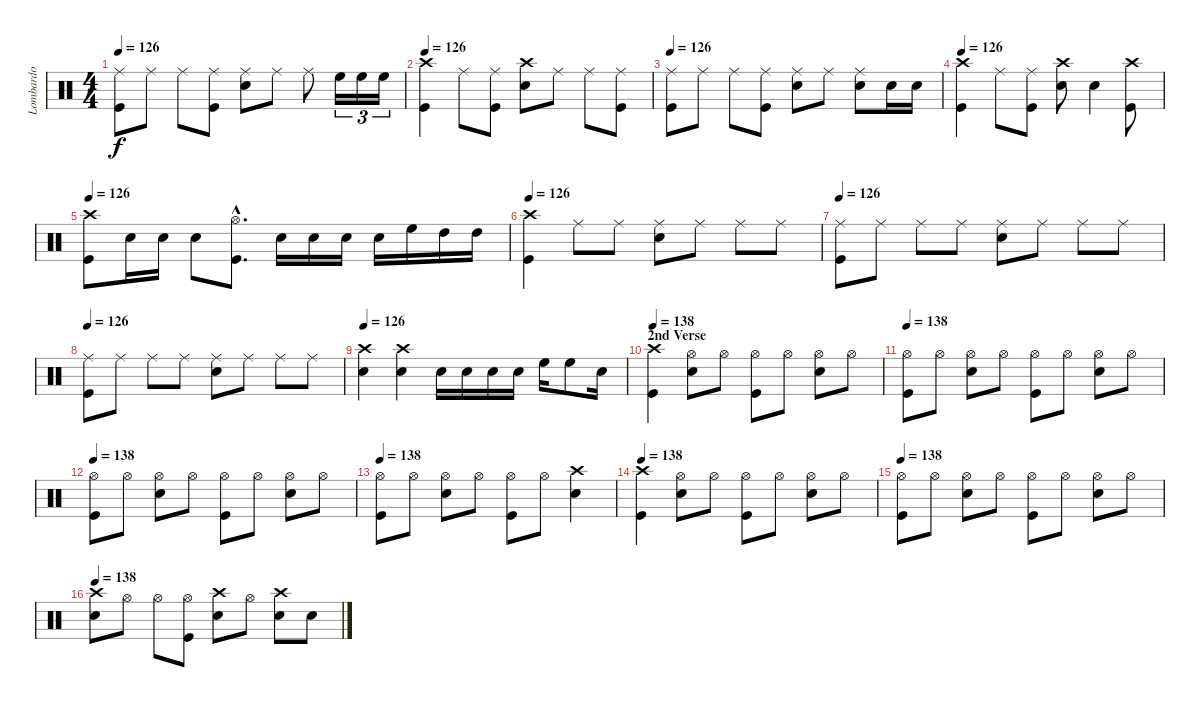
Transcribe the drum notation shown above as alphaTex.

\track ("Lombardo" "Lombardo") {instrument percussion}
\staff {score}
\articulation defaults
\ts (4 4)
\tempo 126
\clef neutral
\ks c
("Ride (middle)" "Kick (hit)").8{dy f} "Ride (middle)".8 "Ride (middle)".8 ("Ride (middle)" "Kick (hit)").8 ("Ride (middle)" "Snare (hit) 2").8 "Ride (middle)".8 "Ride (middle)".8 "High Floor Tom (hit)".16{tu (3 2)} "High Floor Tom (hit)".16{tu (3 2)} "High Floor Tom (hit)".16{tu (3 2)} |
\tempo 126
("Crash high (hit)" "Kick (hit)").4 "Ride (middle)".8 ("Ride (middle)" "Kick (hit)").8 ("Crash high (hit)" "Snare (hit) 2").8 "Ride (middle)".8 "Ride (middle)".8 ("Ride (middle)" "Kick (hit)").8 |
\tempo 126
("Ride (middle)" "Kick (hit)").8 "Ride (middle)".8 "Ride (middle)".8 ("Ride (middle)" "Kick (hit)").8 ("Ride (middle)" "Snare (hit) 2").8 "Ride (middle)".8 ("Ride (middle)" "Snare (hit) 2").8 "Snare (hit) 2".16 "Snare (hit) 2".16 |
\tempo 126
("Crash high (hit)" "Kick (hit)").4 "Ride (middle)".8 ("Ride (middle)" "Kick (hit)").8 ("Crash high (hit)" "Snare (hit) 2").8 "Snare (hit) 2".4 ("Crash high (hit)" "Kick (hit)").8 |
\tempo 126
("Crash high (hit)" "Kick (hit)").8 "Snare (hit) 2".16 "Snare (hit) 2".16 "Snare (hit) 2".8 ("Hi-Hat (open)"{hac} "Kick (hit)"{hac}).8{d} "Snare (hit) 2".16 "Snare (hit) 2".16 "Snare (hit) 2".16 "Snare (hit) 2".16 "High Floor Tom (hit)".16 "High Tom (hit)".16 "High Tom (hit)".16 |
\tempo 126
("Crash high (hit)" "Kick (hit)").4 "Ride (middle)".8 "Ride (middle)".8 ("Ride (middle)" "Snare (hit) 2").8 "Ride (middle)".8 "Ride (middle)".8 "Ride (middle)".8 |
\tempo 126
("Ride (middle)" "Kick (hit)").8 "Ride (middle)".8 "Ride (middle)".8 "Ride (middle)".8 ("Ride (middle)" "Snare (hit) 2").8 "Ride (middle)".8 "Ride (middle)".8 "Ride (middle)".8 |
\tempo 126
("Ride (middle)" "Kick (hit)").8 "Ride (middle)".8 "Ride (middle)".8 "Ride (middle)".8 ("Ride (middle)" "Snare (hit) 2").8 "Ride (middle)".8 "Ride (middle)".8 "Ride (middle)".8 |
\tempo 126
("Crash high (hit)" "Snare (hit) 2").4 ("Crash high (hit)" "Snare (hit) 2").4 "Snare (hit) 2".16 "Snare (hit) 2".16 "Snare (hit) 2".16 "Snare (hit) 2".16 "High Floor Tom (hit)".16 "High Floor Tom (hit)".8 "Snare (hit) 2".16 |
\section ("" "2nd Verse")
\tempo 138
("Crash high (hit)" "Kick (hit)").4 ("Hi-Hat (open)" "Snare (hit) 2").8 "Hi-Hat (open)".8 ("Hi-Hat (open)" "Kick (hit)").8 "Hi-Hat (open)".8 ("Hi-Hat (open)" "Snare (hit) 2").8 "Hi-Hat (open)".8 |
\tempo 138
("Hi-Hat (open)" "Kick (hit)").8 "Hi-Hat (open)".8 ("Hi-Hat (open)" "Snare (hit) 2").8 "Hi-Hat (open)".8 ("Hi-Hat (open)" "Kick (hit)").8 "Hi-Hat (open)".8 ("Hi-Hat (open)" "Snare (hit) 2").8 "Hi-Hat (open)".8 |
\tempo 138
("Hi-Hat (open)" "Kick (hit)").8 "Hi-Hat (open)".8 ("Hi-Hat (open)" "Snare (hit) 2").8 "Hi-Hat (open)".8 ("Hi-Hat (open)" "Kick (hit)").8 "Hi-Hat (open)".8 ("Hi-Hat (open)" "Snare (hit) 2").8 "Hi-Hat (open)".8 |
\tempo 138
("Hi-Hat (open)" "Kick (hit)").8 "Hi-Hat (open)".8 ("Hi-Hat (open)" "Snare (hit) 2").8 "Hi-Hat (open)".8 ("Hi-Hat (open)" "Kick (hit)").8 "Hi-Hat (open)".8 ("Crash high (hit)" "Snare (hit) 2").4 |
\tempo 138
("Crash high (hit)" "Kick (hit)").4 ("Hi-Hat (open)" "Snare (hit) 2").8 "Hi-Hat (open)".8 ("Hi-Hat (open)" "Kick (hit)").8 "Hi-Hat (open)".8 ("Hi-Hat (open)" "Snare (hit) 2").8 "Hi-Hat (open)".8 |
\tempo 138
("Hi-Hat (open)" "Kick (hit)").8 "Hi-Hat (open)".8 ("Hi-Hat (open)" "Snare (hit) 2").8 "Hi-Hat (open)".8 ("Hi-Hat (open)" "Kick (hit)").8 "Hi-Hat (open)".8 ("Hi-Hat (open)" "Snare (hit) 2").8 "Hi-Hat (open)".8 |
\tempo 138
("Crash high (hit)" "Snare (hit) 2").8 "Hi-Hat (open)".8 "Hi-Hat (open)".8 ("Hi-Hat (open)" "Kick (hit)").8 ("Crash high (hit)" "Snare (hit) 2").8 "Hi-Hat (open)".8 ("Crash high (hit)" "Snare (hit) 2").8 "Snare (hit) 2".8
